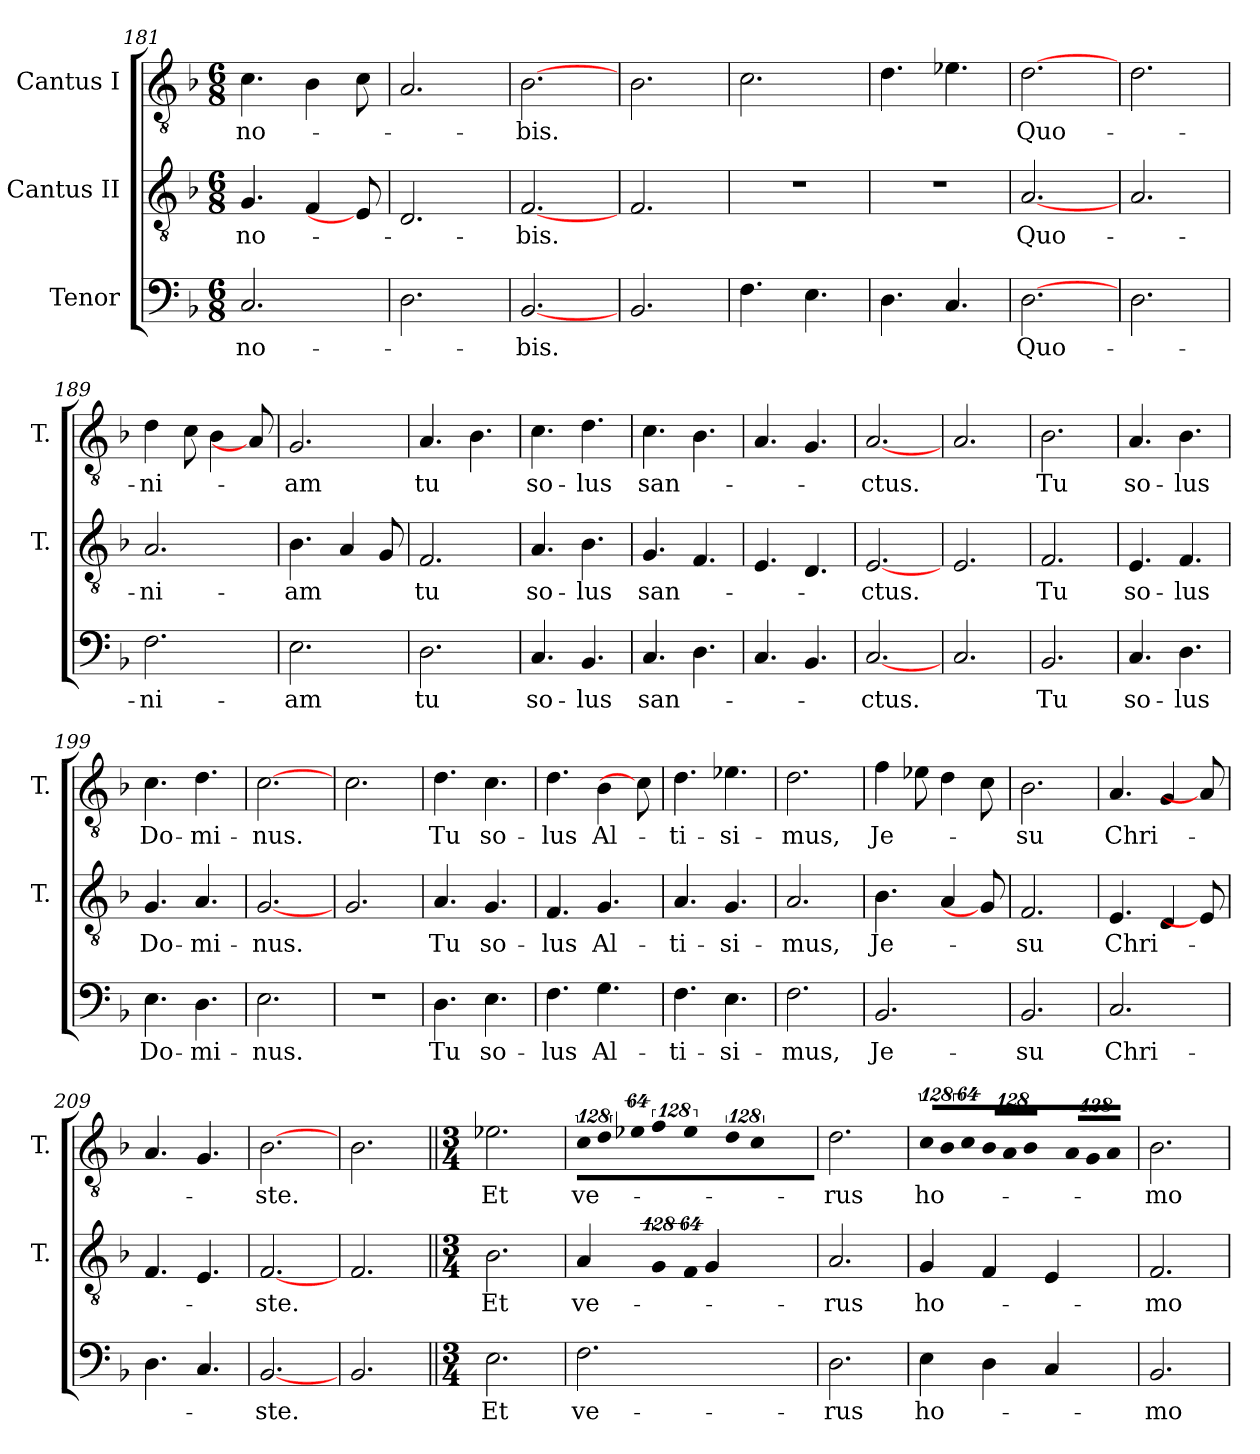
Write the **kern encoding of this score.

**kern	**text	**kern	**text	**kern	**text
*part3	*part3	*part2	*part2	*part1	*part1
*staff3	*staff3	*staff2	*staff2	*staff1	*staff1
*I"Tenor	*	*I"Cantus II	*	*I"Cantus I	*
*	*	*I'T.	*	*I'T.	*
!!LO:LB:g=z
*clefF4	*	*clefGv2	*	*clefGv2	*
*	*	*ITrd7c12	*	*ITrd7c12	*
*k[b-]	*	*k[b-]	*	*k[b-]	*
*F:	*	*F:	*	*F:	*
*M6/8	*	*M6/8	*	*M6/8	*
=181	=181	=181	=181	=181	=181
!	!LO:LY:b:color=#000000	!	!LO:LY:b:color=#000000	!	!LO:LY:b:color=#000000
2.Ci/	no-	4.GGi/	no-	4.Ci\	no-
.	.	4FFi/	.	4BB-i\	.
.	.	8EEi/L]	.	8Ci\L	.
=182	=182	=182	=182	=182	=182
2.Di\	.	2.DDi/	.	2.AAi/	.
=183	=183	=183	=183	=183	=183
!	!LO:LY:b:color=#000000	!	!LO:LY:b:color=#000000	!	!LO:LY:b:color=#000000
[2.BB-i/	-bis.	[2.FFi/	-bis.	[2.BB-i\	-bis.
=184	=184	=184	=184	=184	=184
2.BB-i/	.	2.FFi/	.	2.BB-i\	.
=185	=185	=185	=185	=185	=185
!	!	!LO:N:vis=1	!	!	!
4.Fi\	.	2.r	.	2.Ci\	.
4.Ei\	.	.	.	.	.
=186	=186	=186	=186	=186	=186
!	!	!LO:N:vis=1	!	!	!
4.Di\	.	2.r	.	4.Di\	.
4.Ci/	.	.	.	4.E-Xi\	.
=187	=187	=187	=187	=187	=187
!	!LO:LY:b:color=#000000	!	!LO:LY:b:color=#000000	!	!LO:LY:b:color=#000000
[2.Di\	Quo-	[2.AAi/	Quo-	[2.Di\	Quo-
=188	=188	=188	=188	=188	=188
2.Di\	.	2.AAi/	.	2.Di\	.
=189	=189	=189	=189	=189	=189
!	!LO:LY:b:color=#000000	!	!LO:LY:b:color=#000000	!	!LO:LY:b:color=#000000
2.Fi\	-ni-	2.AAi/	-ni-	4Di\	-ni-
.	.	.	.	8Ci\L	.
.	.	.	.	4BB-i\	.
.	.	.	.	8AAi/L]	.
!!LO:LB:g=z
=190	=190	=190	=190	=190	=190
!	!LO:LY:b:color=#000000	!	!LO:LY:b:color=#000000	!	!LO:LY:b:color=#000000
2.Ei\	-am	4.BB-i\	-am	2.GGi/	-am
.	.	4AAi/	.	.	.
.	.	8GGi/L	.	.	.
=191	=191	=191	=191	=191	=191
!	!LO:LY:b:color=#000000	!	!LO:LY:b:color=#000000	!	!LO:LY:b:color=#000000
2.Di\	tu	2.FFi/	tu	4.AAi/	tu
.	.	.	.	4.BB-i\	.
=192	=192	=192	=192	=192	=192
!	!LO:LY:b:color=#000000	!	!LO:LY:b:color=#000000	!	!LO:LY:b:color=#000000
4.Ci/	so-	4.AAi/	so-	4.Ci\	so-
!	!LO:LY:b:color=#000000	!	!LO:LY:b:color=#000000	!	!LO:LY:b:color=#000000
4.BB-i/	-lus	4.BB-i\	-lus	4.Di\	-lus
=193	=193	=193	=193	=193	=193
!	!LO:LY:b:color=#000000	!	!LO:LY:b:color=#000000	!	!LO:LY:b:color=#000000
4.Ci/	san-	4.GGi/	san-	4.Ci\	san-
4.Di\	.	4.FFi/	.	4.BB-i\	.
=194	=194	=194	=194	=194	=194
4.Ci/	.	4.EEi/	.	4.AAi/	.
4.BB-i/	.	4.DDi/	.	4.GGi/	.
=195	=195	=195	=195	=195	=195
!	!LO:LY:b:color=#000000	!	!LO:LY:b:color=#000000	!	!LO:LY:b:color=#000000
[2.Ci/	-ctus.	[2.EEi/	-ctus.	[2.AAi/	-ctus.
=196	=196	=196	=196	=196	=196
2.Ci/	.	2.EEi/	.	2.AAi/	.
=197	=197	=197	=197	=197	=197
!	!LO:LY:b:color=#000000	!	!LO:LY:b:color=#000000	!	!LO:LY:b:color=#000000
2.BB-i/	Tu	2.FFi/	Tu	2.BB-i\	Tu
=198	=198	=198	=198	=198	=198
!	!LO:LY:b:color=#000000	!	!LO:LY:b:color=#000000	!	!LO:LY:b:color=#000000
4.Ci/	so-	4.EEi/	so-	4.AAi/	so-
!	!LO:LY:b:color=#000000	!	!LO:LY:b:color=#000000	!	!LO:LY:b:color=#000000
4.Di\	-lus	4.FFi/	-lus	4.BB-i\	-lus
=199	=199	=199	=199	=199	=199
!	!LO:LY:b:color=#000000	!	!LO:LY:b:color=#000000	!	!LO:LY:b:color=#000000
4.Ei\	Do-	4.GGi/	Do-	4.Ci\	Do-
!	!LO:LY:b:color=#000000	!	!LO:LY:b:color=#000000	!	!LO:LY:b:color=#000000
4.Di\	-mi-	4.AAi/	-mi-	4.Di\	-mi-
!!LO:PB:g=z
=200	=200	=200	=200	=200	=200
!	!LO:LY:b:color=#000000	!	!LO:LY:b:color=#000000	!	!LO:LY:b:color=#000000
2.Ei\	-nus.	[2.GGi/	-nus.	[2.Ci\	-nus.
=201	=201	=201	=201	=201	=201
!LO:N:vis=1	!	!	!	!	!
2.r	.	2.GGi/	.	2.Ci\	.
=202	=202	=202	=202	=202	=202
!	!LO:LY:b:color=#000000	!	!LO:LY:b:color=#000000	!	!LO:LY:b:color=#000000
4.Di\	Tu	4.AAi/	Tu	4.Di\	Tu
!	!LO:LY:b:color=#000000	!	!LO:LY:b:color=#000000	!	!LO:LY:b:color=#000000
4.Ei\	so-	4.GGi/	so-	4.Ci\	so-
=203	=203	=203	=203	=203	=203
!	!LO:LY:b:color=#000000	!	!LO:LY:b:color=#000000	!	!LO:LY:b:color=#000000
4.Fi\	-lus	4.FFi/	-lus	4.Di\	-lus
!	!LO:LY:b:color=#000000	!	!LO:LY:b:color=#000000	!	!LO:LY:b:color=#000000
4.Gi\	Al-	4.GGi/	Al-	4BB-i\	Al-
.	.	.	.	8Ci\L]	.
=204	=204	=204	=204	=204	=204
!	!LO:LY:b:color=#000000	!	!LO:LY:b:color=#000000	!	!LO:LY:b:color=#000000
4.Fi\	-ti-	4.AAi/	-ti-	4.Di\	-ti-
!	!LO:LY:b:color=#000000	!	!LO:LY:b:color=#000000	!	!LO:LY:b:color=#000000
4.Ei\	-si-	4.GGi/	-si-	4.E-Xi\	-si-
=205	=205	=205	=205	=205	=205
!	!LO:LY:b:color=#000000	!	!LO:LY:b:color=#000000	!	!LO:LY:b:color=#000000
2.Fi\	-mus,	2.AAi/	-mus,	2.Di\	-mus,
=206	=206	=206	=206	=206	=206
!	!LO:LY:b:color=#000000	!	!LO:LY:b:color=#000000	!	!LO:LY:b:color=#000000
2.BB-i/	Je-	4.BB-i\	Je-	4Fi\	Je-
.	.	.	.	8E-Xi\L	.
.	.	4AAi/	.	4Di\	.
.	.	8GGi/L]	.	8Ci\L	.
=207	=207	=207	=207	=207	=207
!	!LO:LY:b:color=#000000	!	!LO:LY:b:color=#000000	!	!LO:LY:b:color=#000000
2.BB-i/	-su	2.FFi/	-su	2.BB-i\	-su
=208	=208	=208	=208	=208	=208
!	!LO:LY:b:color=#000000	!	!LO:LY:b:color=#000000	!	!LO:LY:b:color=#000000
2.Ci/	Chri-	4.EEi/	Chri-	4.AAi/	Chri-
.	.	4DDi/	.	4GGi/	.
.	.	8EEi/L]	.	8AAi/L]	.
!!LO:LB:g=z
=209	=209	=209	=209	=209	=209
4.Di\	.	4.FFi/	.	4.AAi/	.
4.Ci/	.	4.EEi/	.	4.GGi/	.
=210	=210	=210	=210	=210	=210
!	!LO:LY:b:color=#000000	!	!LO:LY:b:color=#000000	!	!LO:LY:b:color=#000000
[2.BB-i/	-ste.	[2.FFi/	-ste.	[2.BB-i\	-ste.
=211	=211	=211	=211	=211	=211
2.BB-i/	.	2.FFi/	.	2.BB-i\	.
=212||	=212||	=212||	=212||	=212||	=212||
*M3/4	*	*M3/4	*	*M3/4	*
!	!LO:LY:b:color=#000000	!	!LO:LY:b:color=#000000	!	!LO:LY:b:color=#000000
2.Ei\	Et	2.BB-i\	Et	2.E-Xi\	Et
=213	=213	=213	=213	=213	=213
!	!LO:LY:b:color=#000000	!	!LO:LY:b:color=#000000	!LO:N:vis=8	!LO:LY:b:color=#000000
2.Fi\	ve-	4AAi/	ve-	1024%85Ci\L	ve-
!	!	!	!	!LO:N:vis=8	!
.	.	.	.	1024%85Di\	.
!	!	!	!	!LO:N:vis=8	!
.	.	.	.	512%43E-Xi\J	.
!	!	!LO:N:vis=4	!	!LO:N:vis=4	!
.	.	512%85GGi/	.	512%85Fi\	.
!	!	!LO:N:vis=8	!	!LO:N:vis=8	!
.	.	512%43FFi/L	.	512%43E-i\L	.
!	!	!	!	!LO:N:vis=4	!
.	.	4GGi/	.	1024%113Di\	.
!	!	!	!	!LO:N:vis=8	!
.	.	.	.	1024%57Ci\L	.
.	.	.	.	16ryy	.
.	.	.	.	64ryy	.
.	.	.	.	256.ryy	.
=214	=214	=214	=214	=214	=214
!	!LO:LY:b:color=#000000	!	!LO:LY:b:color=#000000	!	!LO:LY:b:color=#000000
2.Di\	-rus	2.AAi/	-rus	2.Di\	-rus
=215	=215	=215	=215	=215	=215
!	!LO:LY:b:color=#000000	!	!LO:LY:b:color=#000000	!LO:N:vis=8	!LO:LY:b:color=#000000
4Ei\	ho-	4GGi/	ho-	1024%85Ci\L	ho-
!	!	!	!	!LO:N:vis=8	!
.	.	.	.	1024%85BB-i\	.
!	!	!	!	!LO:N:vis=8	!
.	.	.	.	512%43Ci\J	.
*	*	*	*	*Xbrackettup	*
!	!	!	!	!LO:N:vis=8	!
4Di\	.	4FFi/	.	1024%85BB-i/L	.
!	!	!	!	!LO:N:vis=8	!
.	.	.	.	1024%85AAi/	.
!	!	!	!	!LO:N:vis=8	!
.	.	.	.	512%43BB-i/J	.
!	!	!	!	!LO:N:vis=8	!
4Ci/	.	4EEi/	.	1024%85AAi/L	.
!	!	!	!	!LO:N:vis=8	!
.	.	.	.	1024%85GGi/	.
!	!	!	!	!LO:N:vis=8	!
.	.	.	.	512%43AAi/J	.
=216	=216	=216	=216	=216	=216
!	!LO:LY:b:color=#000000	!	!LO:LY:b:color=#000000	!	!LO:LY:b:color=#000000
2.BB-i/	-mo	2.FFi/	-mo	2.BB-i\	-mo
=	=	=	=	=	=
*-	*-	*-	*-	*-	*-
